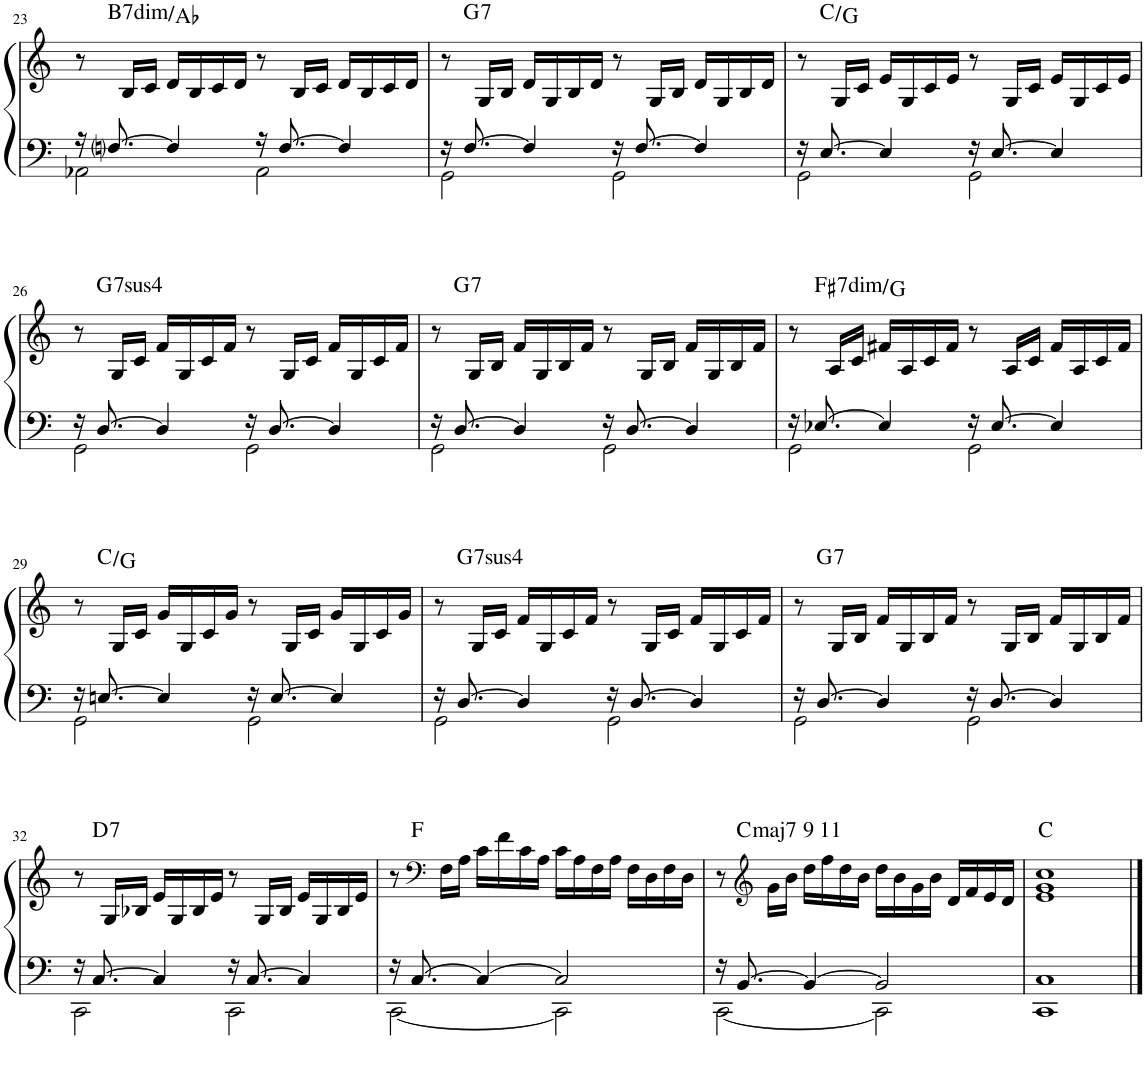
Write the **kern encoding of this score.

**kern	**kern	**harte
*part2	*part1	*part1
*staff2	*staff1	*
*I"Piano	*I"Piano	*
*I'Pno	*I'Pno	*
!!LO:PB:g=z
*clefF4	*clefG2	*
*k[]	*k[]	*
*M4/4	*M4/4	*
=23	=23	=23
*^	*^	*
16r	2AA-X\	8r	16ryy	.
!	!	!	!	!LO:H:kt=7dim
[8.Fni/	.	.	2...ryy	B:dim/bb7
.	.	16B/LL	.	.
.	.	16c/JJ	.	.
4F/]	.	16d/LL	.	.
.	.	16B/	.	.
.	.	16c/	.	.
.	.	16d/JJ	.	.
16r	2AA-\	8r	.	.
[8.F/	.	.	.	.
.	.	16B/LL	.	.
.	.	16c/JJ	.	.
4F/]	.	16d/LL	.	.
.	.	16B/	.	.
.	.	16c/	.	.
.	.	16d/JJ	.	.
=24	=24	=24	=24	=24
16r	2GG\	8r	16ryy	.
!	!	!	!	!LO:H:kt=7
[8.F/	.	.	2...ryy	G:7
.	.	16G/LL	.	.
.	.	16B/JJ	.	.
4F/]	.	16d/LL	.	.
.	.	16G/	.	.
.	.	16B/	.	.
.	.	16d/JJ	.	.
16r	2GG\	8r	.	.
[8.F/	.	.	.	.
.	.	16G/LL	.	.
.	.	16B/JJ	.	.
4F/]	.	16d/LL	.	.
.	.	16G/	.	.
.	.	16B/	.	.
.	.	16d/JJ	.	.
=25	=25	=25	=25	=25
16r	2GG\	8r	16ryy	.
[8.E/	.	.	2...ryy	C:maj/5
.	.	16G/LL	.	.
.	.	16c/JJ	.	.
4E/]	.	16e/LL	.	.
.	.	16G/	.	.
.	.	16c/	.	.
.	.	16e/JJ	.	.
16r	2GG\	8r	.	.
[8.E/	.	.	.	.
.	.	16G/LL	.	.
.	.	16c/JJ	.	.
4E/]	.	16e/LL	.	.
.	.	16G/	.	.
.	.	16c/	.	.
.	.	16e/JJ	.	.
!!LO:LB:g=z	!!
=26	=26	=26	=26	=26
16r	2GG\	8r	16ryy	.
!	!	!	!	!LO:H:kt=74
[8.D/	.	.	2...ryy	G:sus4(7)
.	.	16G/LL	.	.
.	.	16c/JJ	.	.
4D/]	.	16f/LL	.	.
.	.	16G/	.	.
.	.	16c/	.	.
.	.	16f/JJ	.	.
16r	2GG\	8r	.	.
[8.D/	.	.	.	.
.	.	16G/LL	.	.
.	.	16c/JJ	.	.
4D/]	.	16f/LL	.	.
.	.	16G/	.	.
.	.	16c/	.	.
.	.	16f/JJ	.	.
=27	=27	=27	=27	=27
16r	2GG\	8r	16ryy	.
!	!	!	!	!LO:H:kt=7
[8.D/	.	.	2...ryy	G:7
.	.	16G/LL	.	.
.	.	16B/JJ	.	.
4D/]	.	16f/LL	.	.
.	.	16G/	.	.
.	.	16B/	.	.
.	.	16f/JJ	.	.
16r	2GG\	8r	.	.
[8.D/	.	.	.	.
.	.	16G/LL	.	.
.	.	16B/JJ	.	.
4D/]	.	16f/LL	.	.
.	.	16G/	.	.
.	.	16B/	.	.
.	.	16f/JJ	.	.
=28	=28	=28	=28	=28
16r	2GG\	8r	16ryy	.
!	!	!	!	!LO:H:kt=7dim
[8.E-X/	.	.	2...ryy	F#:dim/b2
.	.	16A/LL	.	.
.	.	16c/JJ	.	.
4E-/]	.	16f#X/LL	.	.
.	.	16A/	.	.
.	.	16c/	.	.
.	.	16f#/JJ	.	.
16r	2GG\	8r	.	.
[8.E-/	.	.	.	.
.	.	16A/LL	.	.
.	.	16c/JJ	.	.
4E-/]	.	16f#/LL	.	.
.	.	16A/	.	.
.	.	16c/	.	.
.	.	16f#/JJ	.	.
!!LO:LB:g=z	!!
=29	=29	=29	=29	=29
16r	2GG\	8r	16ryy	.
[8.En/	.	.	2...ryy	C:maj/5
.	.	16G/LL	.	.
.	.	16c/JJ	.	.
4E/]	.	16g/LL	.	.
.	.	16G/	.	.
.	.	16c/	.	.
.	.	16g/JJ	.	.
16r	2GG\	8r	.	.
[8.E/	.	.	.	.
.	.	16G/LL	.	.
.	.	16c/JJ	.	.
4E/]	.	16g/LL	.	.
.	.	16G/	.	.
.	.	16c/	.	.
.	.	16g/JJ	.	.
=30	=30	=30	=30	=30
16r	2GG\	8r	16ryy	.
!	!	!	!	!LO:H:kt=74
[8.D/	.	.	2...ryy	G:sus4(7)
.	.	16G/LL	.	.
.	.	16c/JJ	.	.
4D/]	.	16f/LL	.	.
.	.	16G/	.	.
.	.	16c/	.	.
.	.	16f/JJ	.	.
16r	2GG\	8r	.	.
[8.D/	.	.	.	.
.	.	16G/LL	.	.
.	.	16c/JJ	.	.
4D/]	.	16f/LL	.	.
.	.	16G/	.	.
.	.	16c/	.	.
.	.	16f/JJ	.	.
=31	=31	=31	=31	=31
16r	2GG\	8r	16ryy	.
!	!	!	!	!LO:H:kt=7
[8.D/	.	.	2...ryy	G:7
.	.	16G/LL	.	.
.	.	16B/JJ	.	.
4D/]	.	16f/LL	.	.
.	.	16G/	.	.
.	.	16B/	.	.
.	.	16f/JJ	.	.
16r	2GG\	8r	.	.
[8.D/	.	.	.	.
.	.	16G/LL	.	.
.	.	16B/JJ	.	.
4D/]	.	16f/LL	.	.
.	.	16G/	.	.
.	.	16B/	.	.
.	.	16f/JJ	.	.
!!LO:LB:g=z	!!
=32	=32	=32	=32	=32
16r	2CC\	8r	16ryy	.
!	!	!	!	!LO:H:kt=7
[8.C/	.	.	2...ryy	D:7
.	.	16G/LL	.	.
.	.	16B-X/JJ	.	.
4C/]	.	16e/LL	.	.
.	.	16G/	.	.
.	.	16B-/	.	.
.	.	16e/JJ	.	.
16r	2CC\	8r	.	.
[8.C/	.	.	.	.
.	.	16G/LL	.	.
.	.	16B-/JJ	.	.
4C/]	.	16e/LL	.	.
.	.	16G/	.	.
.	.	16B-/	.	.
.	.	16e/JJ	.	.
=33	=33	=33	=33	=33
16r	[2CC\	8r	16ryy	.
[8.C/	.	.	2...ryy	F:maj
*	*	*clefF4	*	*
.	.	16F\LL	.	.
.	.	16A\JJ	.	.
4C/_	.	16c\LL	.	.
.	.	16f\	.	.
.	.	16c\	.	.
.	.	16A\JJ	.	.
2C/]	2CC\]	16c\LL	.	.
.	.	16A\	.	.
.	.	16F\	.	.
.	.	16A\JJ	.	.
.	.	16F\LL	.	.
.	.	16D\	.	.
.	.	16F\	.	.
.	.	16D\JJ	.	.
=34	=34	=34	=34	=34
16r	[2CC\	8r	16ryy	.
!	!	!	!	!LO:H:kt=maj7
[8.BB/	.	.	2...ryy	C:maj7
*	*	*clefG2	*	*
.	.	16g\LL	.	.
.	.	16b\JJ	.	.
!	!	!	!	!LO:H:kt=9
4BB/_	.	16dd\LL	.	N
!	!	!	!	!LO:H:kt=11
.	.	16ff\	.	N
.	.	16dd\	.	.
.	.	16b\JJ	.	.
2BB/]	2CC\]	16dd\LL	.	.
.	.	16b\	.	.
.	.	16g\	.	.
.	.	16b\JJ	.	.
.	.	16d/LL	.	.
.	.	16f/	.	.
.	.	16e/	.	.
.	.	16d/JJ	.	.
*	*	*v	*v	*
=35	=35	=35	=35
1C	1CC	1e 1g 1cc	C:maj
*v	*v	*	*
==	==	==
*-	*-	*-
